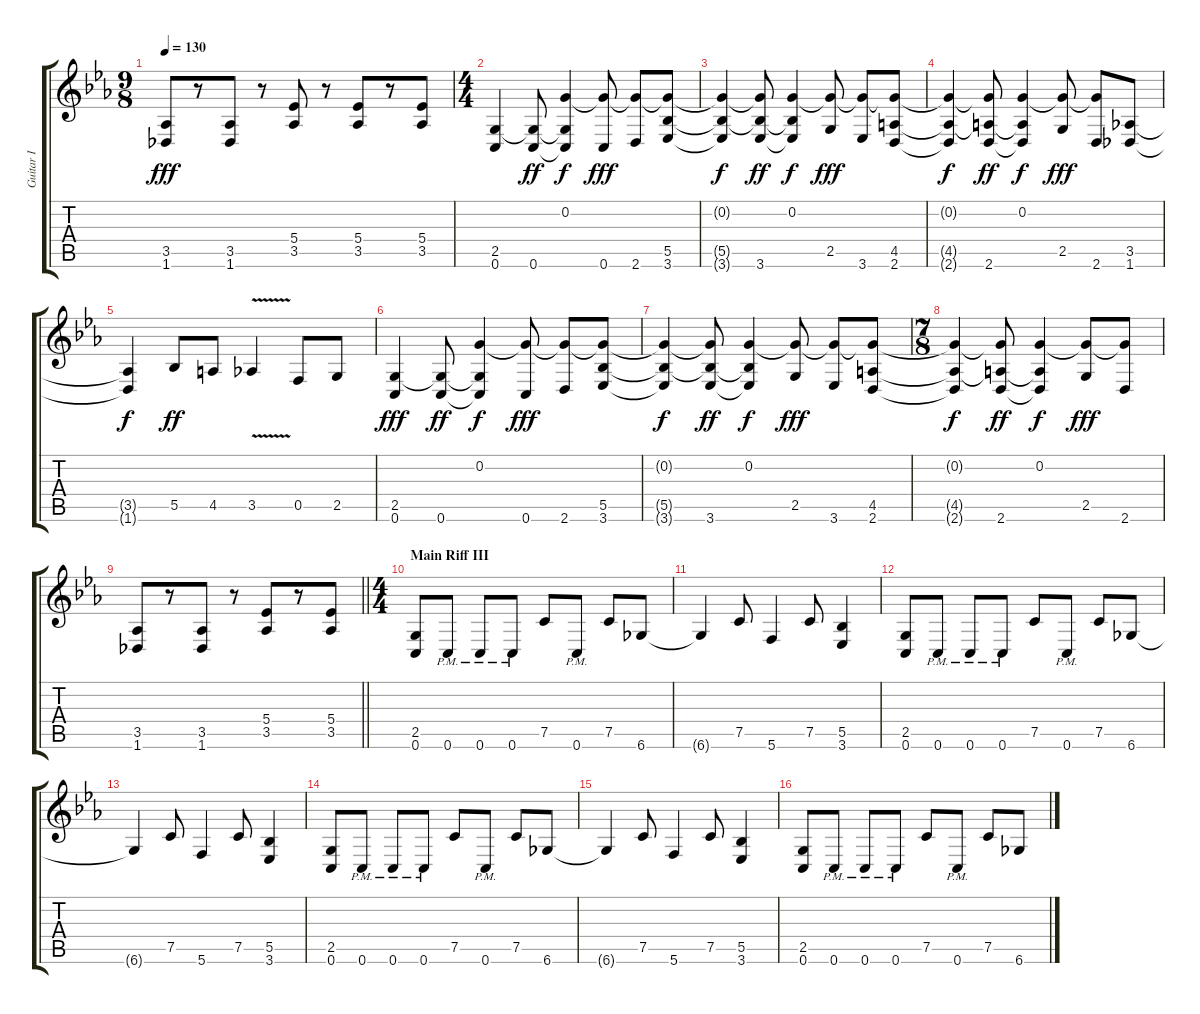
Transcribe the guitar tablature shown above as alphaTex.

\track ("Guitar I" "Guitar I") {instrument distortionguitar}
\staff {score tabs}
\tuning (C4 G3 Eb3 Bb2 F2 C2) {hide}
\ts (9 8)
\tempo 130
\clef g2
\ks cminor
(3.5 1.6).8{dy fff} r.8 (3.5 1.6).8 r.8 (5.4 3.5).8 r.8 (5.4 3.5).8 r.8 (5.4 3.5).8 |
\ts (4 4)
(2.5 0.6).4 (2.5{t} 0.6).8{dy ff} (0.2 2.5{t} 0.6{t}).4{dy f} (0.2{t} 0.6).8{dy fff} (0.2{t} 2.6).8 (0.2{t} 5.5 3.6).8 |
(0.2{t} 5.5{t} 3.6{t}).4{dy f} (0.2{t} 5.5{t} 3.6).8{dy ff} (0.2 5.5{t} 3.6{t}).4{dy f} (0.2{t} 2.5).8{dy fff} (0.2{t} 3.6).8 (0.2{t} 4.5 2.6).8 |
(0.2{t} 4.5{t} 2.6{t}).4{dy f} (0.2{t} 4.5{t} 2.6).8{dy ff} (0.2 4.5{t} 2.6{t}).4{dy f} (0.2{t} 2.5).8{dy fff} (0.2{t} 2.6).8 (3.5 1.6).8 |
(3.5{t} 1.6{t}).4{dy f} 5.5.8{dy ff} 4.5.8 3.5{v}.4 0.5.8 2.5.8 |
(2.5 0.6).4{dy fff} (2.5{t} 0.6).8{dy ff} (0.2 2.5{t} 0.6{t}).4{dy f} (0.2{t} 0.6).8{dy fff} (0.2{t} 2.6).8 (0.2{t} 5.5 3.6).8 |
(0.2{t} 5.5{t} 3.6{t}).4{dy f} (0.2{t} 5.5{t} 3.6).8{dy ff} (0.2 5.5{t} 3.6{t}).4{dy f} (0.2{t} 2.5).8{dy fff} (0.2{t} 3.6).8 (0.2{t} 4.5 2.6).8 |
\ts (7 8)
(0.2{t} 4.5{t} 2.6{t}).4{dy f} (0.2{t} 4.5{t} 2.6).8{dy ff} (0.2 4.5{t} 2.6{t}).4{dy f} (0.2{t} 2.5).8{dy fff} (0.2{t} 2.6).8 |
\barLineRight lightlight
(3.5 1.6).8 r.8 (3.5 1.6).8 r.8 (5.4 3.5).8 r.8 (5.4 3.5).8 |
\ts (4 4)
\section ("" "Main Riff III")
(2.5 0.6).8 0.6{pm}.8 0.6{pm}.8 0.6{pm}.8 7.5.8 0.6{pm}.8 7.5.8 6.6.8 |
6.6{t}.4 7.5.8 5.6.4 7.5.8 (5.5 3.6).4 |
(2.5 0.6).8 0.6{pm}.8 0.6{pm}.8 0.6{pm}.8 7.5.8 0.6{pm}.8 7.5.8 6.6.8 |
6.6{t}.4 7.5.8 5.6.4 7.5.8 (5.5 3.6).4 |
(2.5 0.6).8 0.6{pm}.8 0.6{pm}.8 0.6{pm}.8 7.5.8 0.6{pm}.8 7.5.8 6.6.8 |
6.6{t}.4 7.5.8 5.6.4 7.5.8 (5.5 3.6).4 |
(2.5 0.6).8 0.6{pm}.8 0.6{pm}.8 0.6{pm}.8 7.5.8 0.6{pm}.8 7.5.8 6.6.8
